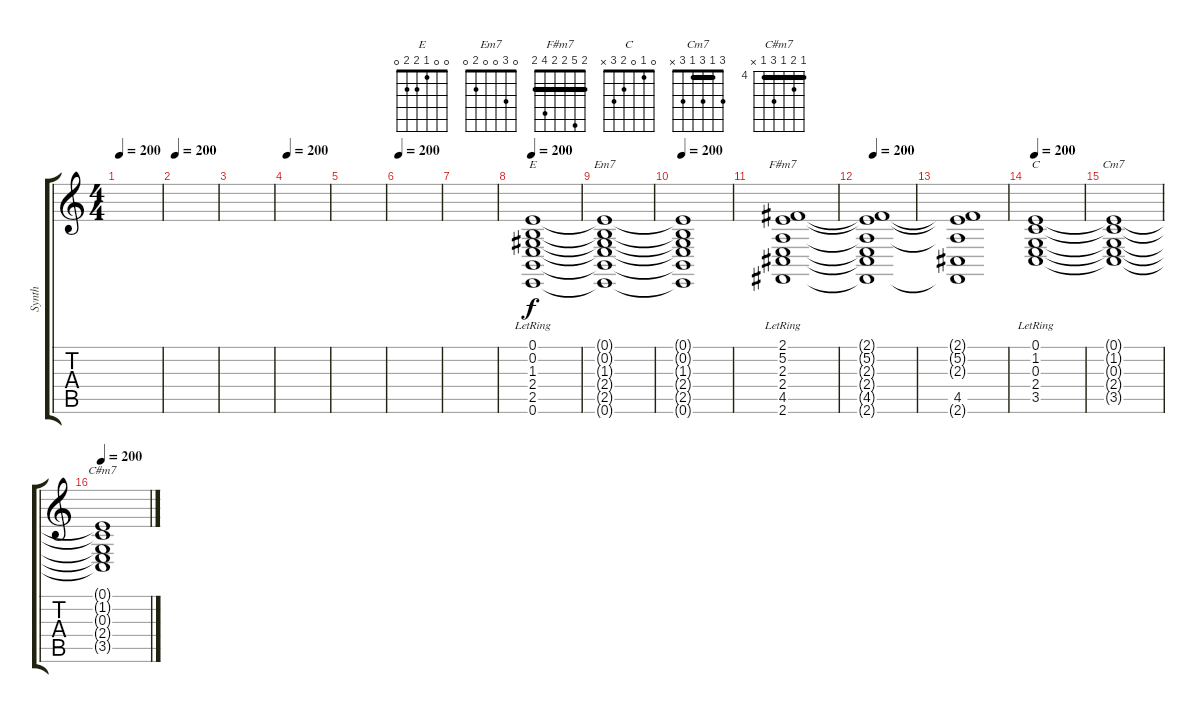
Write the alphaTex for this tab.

\track ("Synth" "Synth") {instrument stringensemble2}
\staff {score tabs}
\tuning (E4 B3 G3 D3 A2 E2) {hide}
\chord ("E" 0 0 1 2 2 0)
\chord ("Em7" 0 3 0 0 2 0)
\chord ("F#m7" 2 5 2 2 4 2) {barre 2}
\chord ("C" 0 1 0 2 3 x)
\chord ("Cm7" 3 1 3 1 3 x) {barre 1}
\chord ("C#m7" 4 5 4 6 4 x) {firstfret 4 barre 4}
\ts (4 4)
\tempo 200
\clef g2
\ks c
|
\tempo 200
|
|
\tempo 200
|
|
\tempo 200
|
|
\tempo 200
(0.1 0.2 1.3{lr} 2.4 2.5 0.6).1{ch "E"} |
(0.1{t} 0.2{t} 1.3{t} 2.4{t} 2.5{t} 0.6{t}).1{ch "Em7"} |
\tempo 200
(0.1{t} 0.2{t} 1.3{t} 2.4{t} 2.5{t} 0.6{t}).1 |
(2.1 5.2 2.3{lr} 2.4 4.5 2.6).1{ch "F#m7"} |
\tempo 200
(2.1{t} 5.2{t} 2.3{t} 2.4{t} 4.5{t} 2.6{t}).1 |
(2.1{t} 5.2{t} 2.3{t} 4.5 2.6{t}).1 |
\tempo 200
(0.1 1.2 0.3{lr} 2.4 3.5).1{ch "C"} |
(0.1{t} 1.2{t} 0.3{t} 2.4{t} 3.5{t}).1{ch "Cm7"} |
\tempo 200
(0.1{t} 1.2{t} 0.3{t} 2.4{t} 3.5{t}).1{ch "C#m7"}
